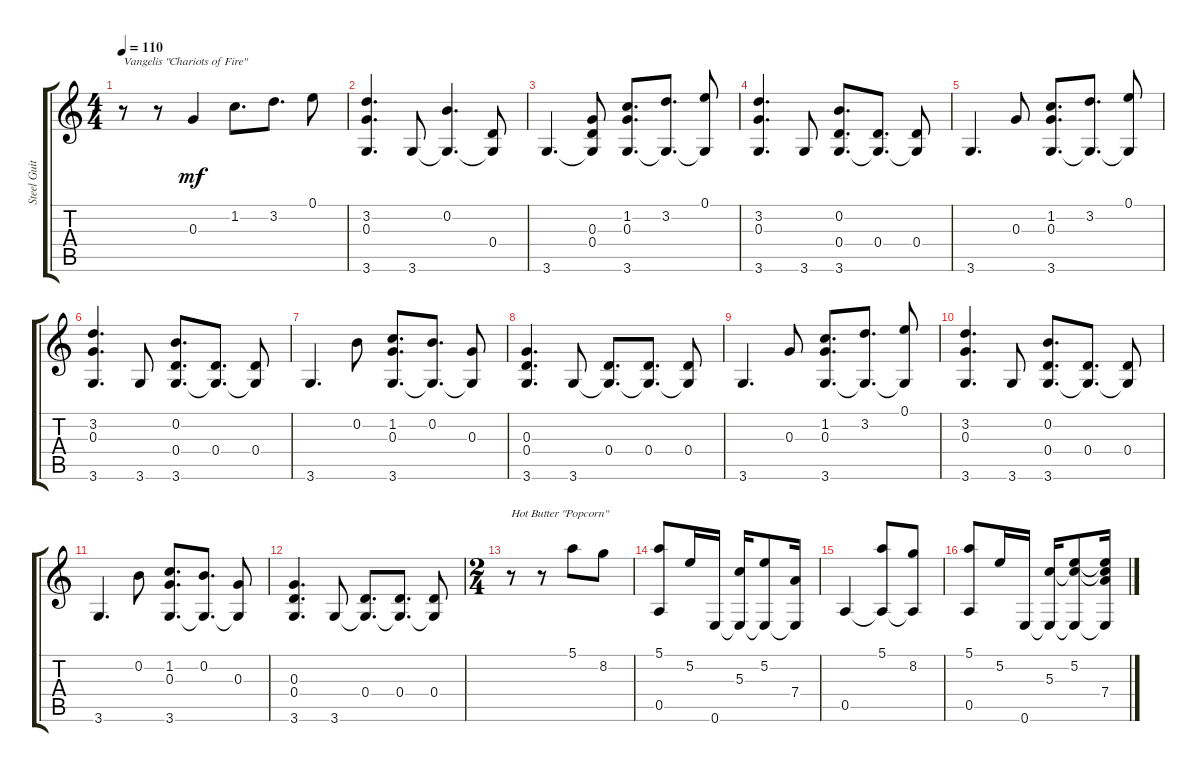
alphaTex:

\track ("Steel Guitar" "Steel Guit") {instrument acousticguitarsteel}
\staff {score tabs}
\tuning (E4 B3 G3 D3 A2 E2) {hide}
\ts (4 4)
\tempo 110
\clef g2
\ks c
r.8{txt "Vangelis \"Chariots of Fire\"" dy mf instrument acousticguitarsteel} r.8 0.3.4 1.2.8{d} 3.2.8{d} 0.1.8 |
(3.2 0.3 3.6).4{d} 3.6.8 (0.2 3.6{t}).4{d} (0.4 3.6{t}).8 |
3.6.4{d} (0.3 0.4 3.6{t}).8 (1.2 0.3 3.6).8{d} (3.2 3.6{t}).8{d} (0.1 3.6{t}).8 |
(3.2 0.3 3.6).4{d} 3.6.8 (0.2 0.4 3.6).8{d} (0.4 3.6{t}).8{d} (0.4 3.6{t}).8 |
3.6.4{d} 0.3.8 (1.2 0.3 3.6).8{d} (3.2 3.6{t}).8{d} (0.1 3.6{t}).8 |
(3.2 0.3 3.6).4{d} 3.6.8 (0.2 0.4 3.6).8{d} (0.4 3.6{t}).8{d} (0.4 3.6{t}).8 |
3.6.4{d} 0.2.8 (1.2 0.3 3.6).8{d} (0.2 3.6{t}).8{d} (0.3 3.6{t}).8 |
(0.3 0.4 3.6).4{d} 3.6.8 (0.4 3.6{t}).8{d} (0.4 3.6{t}).8{d} (0.4 3.6{t}).8 |
3.6.4{d} 0.3.8 (1.2 0.3 3.6).8{d} (3.2 3.6{t}).8{d} (0.1 3.6{t}).8 |
(3.2 0.3 3.6).4{d} 3.6.8 (0.2 0.4 3.6).8{d} (0.4 3.6{t}).8{d} (0.4 3.6{t}).8 |
3.6.4{d} 0.2.8 (1.2 0.3 3.6).8{d} (0.2 3.6{t}).8{d} (0.3 3.6{t}).8 |
(0.3 0.4 3.6).4{d} 3.6.8 (0.4 3.6{t}).8{d} (0.4 3.6{t}).8{d} (0.4 3.6{t}).8 |
\ts (2 4)
r.8{txt "Hot Butter \"Popcorn\""} r.8 5.1.8 8.2.8 |
(5.1 0.5).8 5.2.16 0.6.16 (5.3 0.6{t}).16 (5.2 0.6{t}).8 (7.4 0.6{t}).16 |
0.5.4 (5.1 0.5{t}).8 (8.2 0.5{t}).8 |
(5.1 0.5).8 5.2.16 0.6.16 (5.3 0.6{t}).16 (5.2 5.3{t} 0.6{t}).8 (5.2{t} 5.3{t} 7.4 0.6{t}).16
